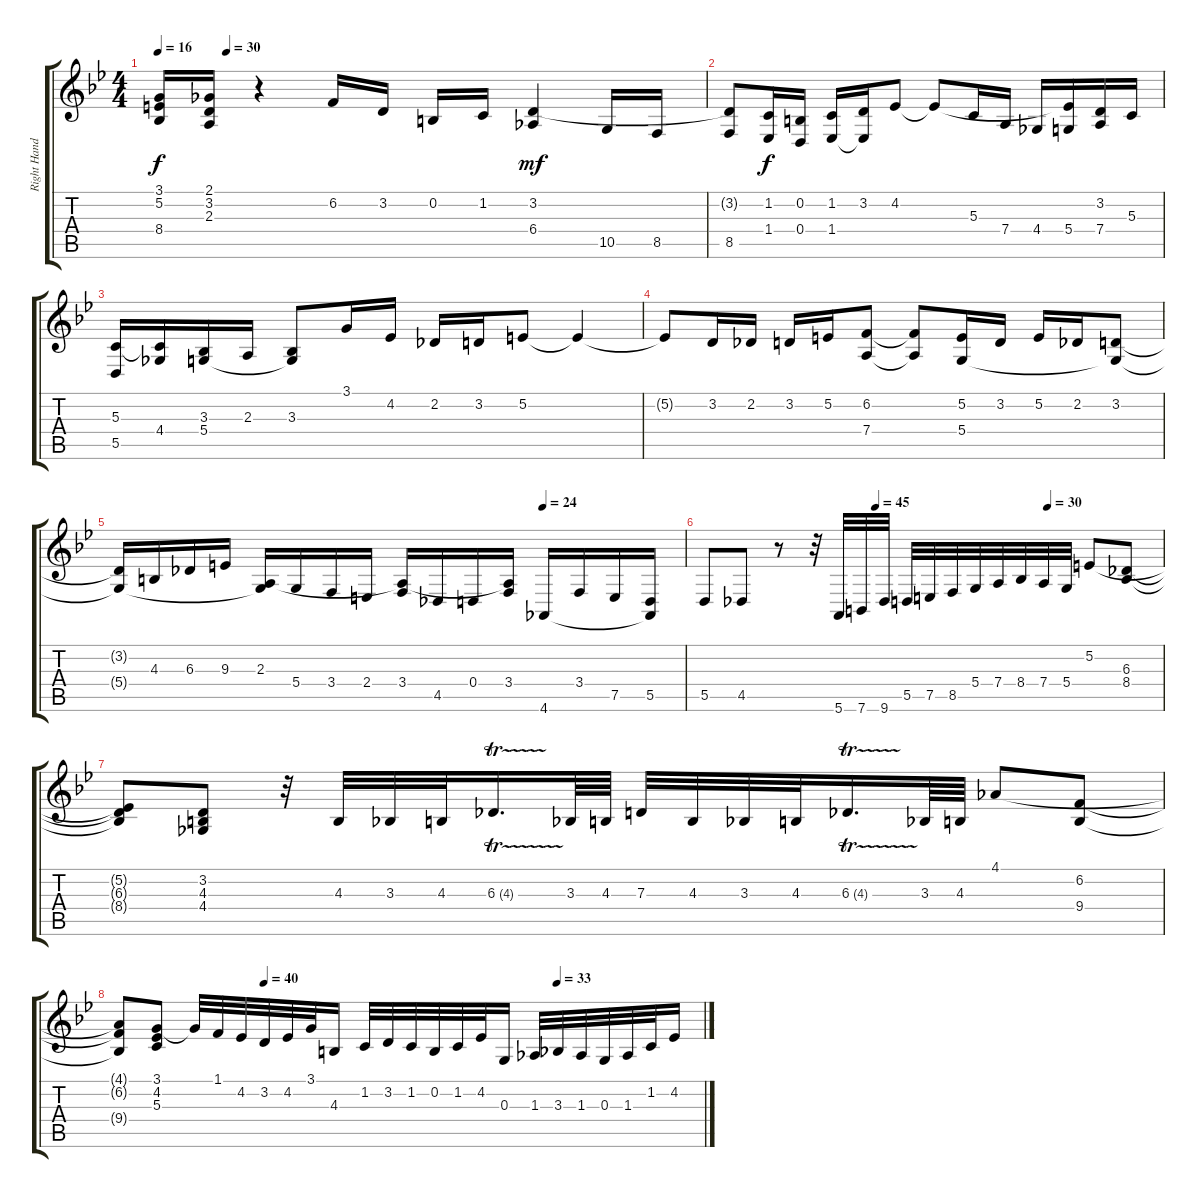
\track ("Right Hand" "Right Hand") {instrument churchorgan}
\staff {score tabs}
\tuning (E4 B3 G3 D3 A2 E2) {hide}
\ts (4 4)
\tempo 16
\tempo (30 0.125)
\clef g2
\ks gminor
(3.1{t} 5.2{t} 8.4{t}).16{dy f} (2.1 3.2 2.3).16 r.4{volume 12} 6.2.16 3.2.16 0.2.16 1.2.16 (3.2 6.4).4{dy mf} 10.5.16 8.5.16 |
(3.2{t} 8.5).8 (1.2 1.4).16{dy f} (0.2 0.4).16 (1.2 1.4).16 (3.2 1.4{t}).16 4.2.8 4.2{t}.8 5.3.16 7.4.16 4.4.16 (4.2{t} 5.4).16 (3.2 7.4).16 5.3.16 |
(5.3 5.5).16 (5.3{t} 4.4).16 (3.3 5.4).16 2.3.16 (3.3 5.4{t}).8 3.1.16 4.2.16 2.2.16 3.2.16 5.2.8 5.2{t}.4 |
5.2{t}.8 3.2.16 2.2.16 3.2.16 5.2.16 (6.2 7.4).8 (6.2{t} 7.4{t}).8 (5.2 5.4).16 3.2.16 5.2.16 2.2.16 (3.2 5.4{t}).8 |
\tempo (24 0.75)
(3.2{t} 5.4{t}).16 4.3.16 6.3.16 9.3.16 (2.3 5.4{t}).16 5.4.16 3.4.16 2.4.16 (2.3{t} 3.4).16 4.5.16 0.4.16 (2.3{t} 3.4).16 4.6.16 3.4.16 7.5.16 (5.5 4.6{t}).16 |
\tempo (45 0.375)
\tempo (30 0.75)
5.5.8 4.5.8 r.8 r.32{volume 16} 5.6.32 7.6.32 9.6.32 5.5.32 7.5.32 8.5.32 5.4.32 7.4.32 8.4.32 7.4.32 5.4.32 5.2.8 (6.3 8.4).8 |
(5.2{t} 6.3{t} 8.4{t}).8 (3.2 4.3 4.4).8 r.32 4.3.32 3.3.32 4.3.32 6.3{tr (4 64)}.16{d} 3.3.64 4.3.64 7.3.32 4.3.32 3.3.32 4.3.32 6.3{tr (4 64)}.16{d} 3.3.64 4.3.64 4.1.8 (6.2 9.4).8 |
\tempo (40 0.25)
\tempo (33 0.75)
(4.1{t} 6.2{t} 9.4{t}).8 (3.1 4.2 5.3).8 3.1{t}.32 1.1.32 4.2.32 3.2.32 4.2.32 3.1.32 4.3.16 1.2.32 3.2.32 1.2.32 0.2.32 1.2.32 4.2.32 0.3.16 1.3.32 3.3.32 1.3.32 0.3.32 1.3.32 1.2.32 4.2.16
